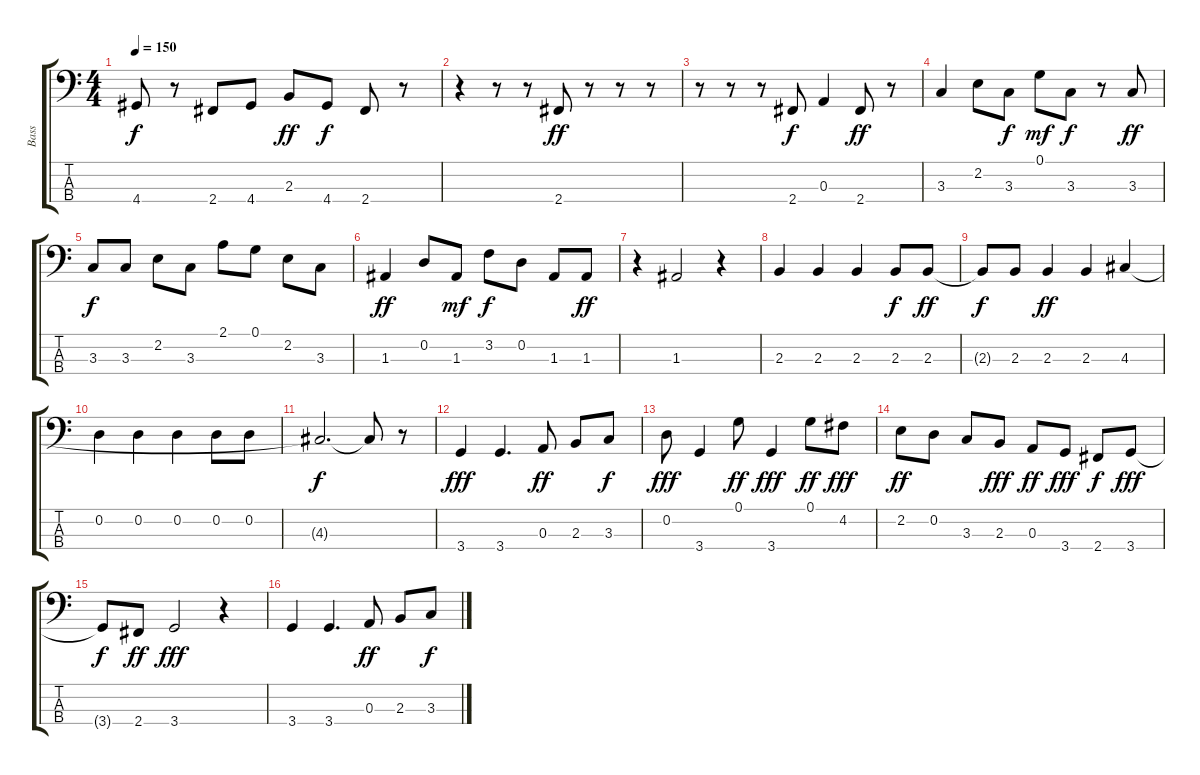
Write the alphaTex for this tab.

\track ("Bass" "Bass") {instrument electricbasspick}
\staff {score tabs}
\tuning (G2 D2 A1 E1) {hide}
\ts (4 4)
\tempo 150
\clef f4
\ks c
4.4{t}.8{dy f} r.8 2.4.8 4.4.8 2.3.8{dy ff} 4.4.8{dy f} 2.4.8 r.8 |
r.4 r.8 r.8 2.4.8{dy ff} r.8 r.8 r.8 |
r.8 r.8 r.8 2.4.8{dy f} 0.3.4 2.4.8{dy ff} r.8 |
3.3.4 2.2.8 3.3.8{dy f} 0.1.8{dy mf} 3.3.8{dy f} r.8 3.3.8{dy ff} |
3.3.8{dy f} 3.3.8 2.2.8 3.3.8 2.1.8 0.1.8 2.2.8 3.3.8 |
1.3.4{dy ff} 0.2.8 1.3.8{dy mf} 3.2.8{dy f} 0.2.8 1.3.8 1.3.8{dy ff} |
r.4 1.3.2 r.4 |
2.3.4 2.3.4 2.3.4 2.3.8{dy f} 2.3.8{dy ff} |
2.3{t}.8{dy f} 2.3.8 2.3.4{dy ff} 2.3.4 4.3.4 |
0.2.4 0.2.4 0.2.4 0.2.8 0.2.8 |
4.3{t}.2{d dy f} 4.3{t}.8 r.8 |
3.4.4{dy fff} 3.4.4{d} 0.3.8{dy ff} 2.3.8 3.3.8{dy f} |
0.2.8{dy fff} 3.4.4 0.1.8{dy ff} 3.4.4{dy fff} 0.1.8{dy ff} 4.2.8{dy fff} |
2.2.8{dy ff} 0.2.8 3.3.8 2.3.8{dy fff} 0.3.8{dy ff} 3.4.8{dy fff} 2.4.8{dy f} 3.4.8{dy fff} |
3.4{t}.8{dy f} 2.4.8{dy ff} 3.4.2{dy fff} r.4 |
3.4.4 3.4.4{d} 0.3.8{dy ff} 2.3.8 3.3.8{dy f}
